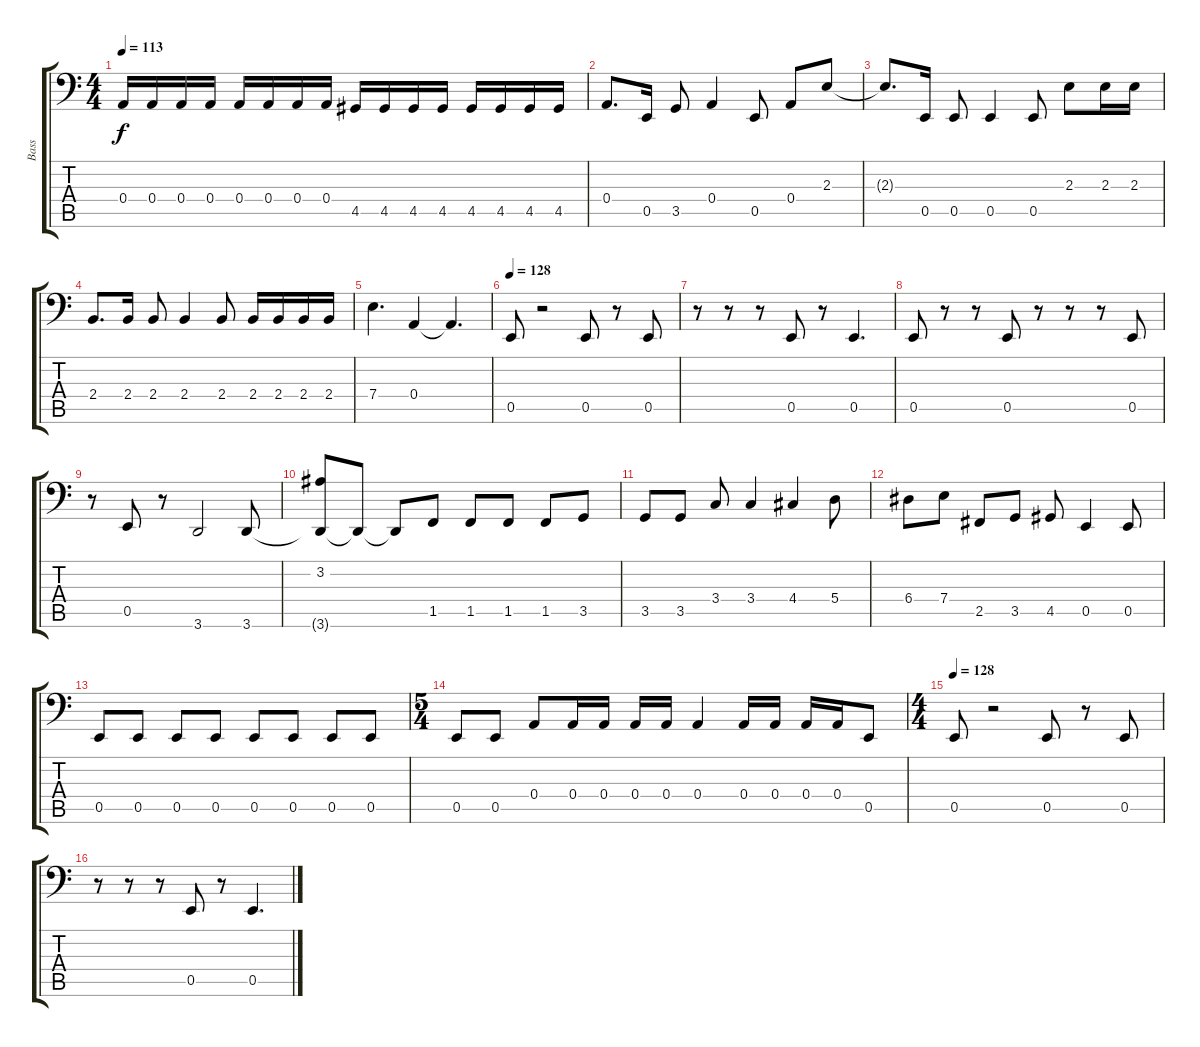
\track ("Bass" "Bass") {instrument electricbassfinger}
\staff {score tabs}
\tuning (C3 G2 D2 A1 E1 B0) {hide}
\ts (4 4)
\tempo 113
\clef f4
\ks c
0.4.16{dy f} 0.4.16 0.4.16 0.4.16 0.4.16 0.4.16 0.4.16 0.4.16 4.5.16 4.5.16 4.5.16 4.5.16 4.5.16 4.5.16 4.5.16 4.5.16 |
0.4.8{d} 0.5.16 3.5.8 0.4.4 0.5.8 0.4.8 2.3.8 |
2.3{t}.8{d} 0.5.16 0.5.8 0.5.4 0.5.8 2.3.8 2.3.16 2.3.16 |
2.4.8{d} 2.4.16 2.4.8 2.4.4 2.4.8 2.4.16 2.4.16 2.4.16 2.4.16 |
7.4.4{d} 0.4.4 0.4{t}.4{d} |
\tempo 128
0.5.8 r.2 0.5.8 r.8 0.5.8 |
r.8 r.8 r.8 0.5.8 r.8 0.5.4{d} |
0.5.8 r.8 r.8 0.5.8 r.8 r.8 r.8 0.5.8 |
r.8 0.5.8 r.8 3.6.2 3.6.8 |
(3.2 3.6{t}).8 3.6{t}.8 3.6{t}.8 1.5.8 1.5.8 1.5.8 1.5.8 3.5.8 |
3.5.8 3.5.8 3.4.8 3.4.4 4.4.4 5.4.8 |
6.4.8 7.4.8 2.5.8 3.5.8 4.5.8 0.5.4 0.5.8 |
0.5.8 0.5.8 0.5.8 0.5.8 0.5.8 0.5.8 0.5.8 0.5.8 |
\ts (5 4)
0.5.8 0.5.8 0.4.8 0.4.16 0.4.16 0.4.16 0.4.16 0.4.4 0.4.16 0.4.16 0.4.16 0.4.16 0.5.8 |
\ts (4 4)
\tempo 128
0.5.8 r.2 0.5.8 r.8 0.5.8 |
r.8 r.8 r.8 0.5.8 r.8 0.5.4{d}
